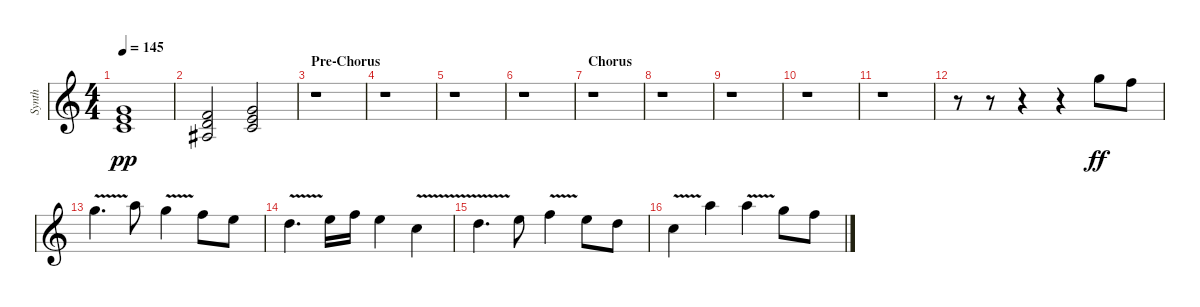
\track ("Synth" "Synth") {instrument lead7fifths}
\staff {score}
\tuning (E4 B3 G3 D3 A2 E2 B1) {hide}
\ts (4 4)
\tempo 145
\clef g2
\ks c
(3.1 1.2 9.3).1{dy pp} |
(1.1 3.2 3.3).2 (3.1 1.2 9.3).2 |
\section ("" "Pre-Chorus")
r.1 |
r.1 |
r.1 |
r.1 |
\section ("" "Chorus")
r.1 |
r.1 |
r.1 |
r.1 |
r.1 |
r.8 r.8 r.4 r.4 15.1.8{dy ff} 13.1.8 |
15.1{v}.4{d} 17.1.8 15.1{v}.4 13.1.8 12.1.8 |
10.1{v}.4{d} 12.1.16 13.1.16 12.1.4 8.1{v}.4 |
10.1{v}.4{d} 12.1.8 13.1{v}.4 12.1.8 10.1.8 |
8.1{v}.4 17.1.4 17.1{v}.4 15.1.8 13.1.8
